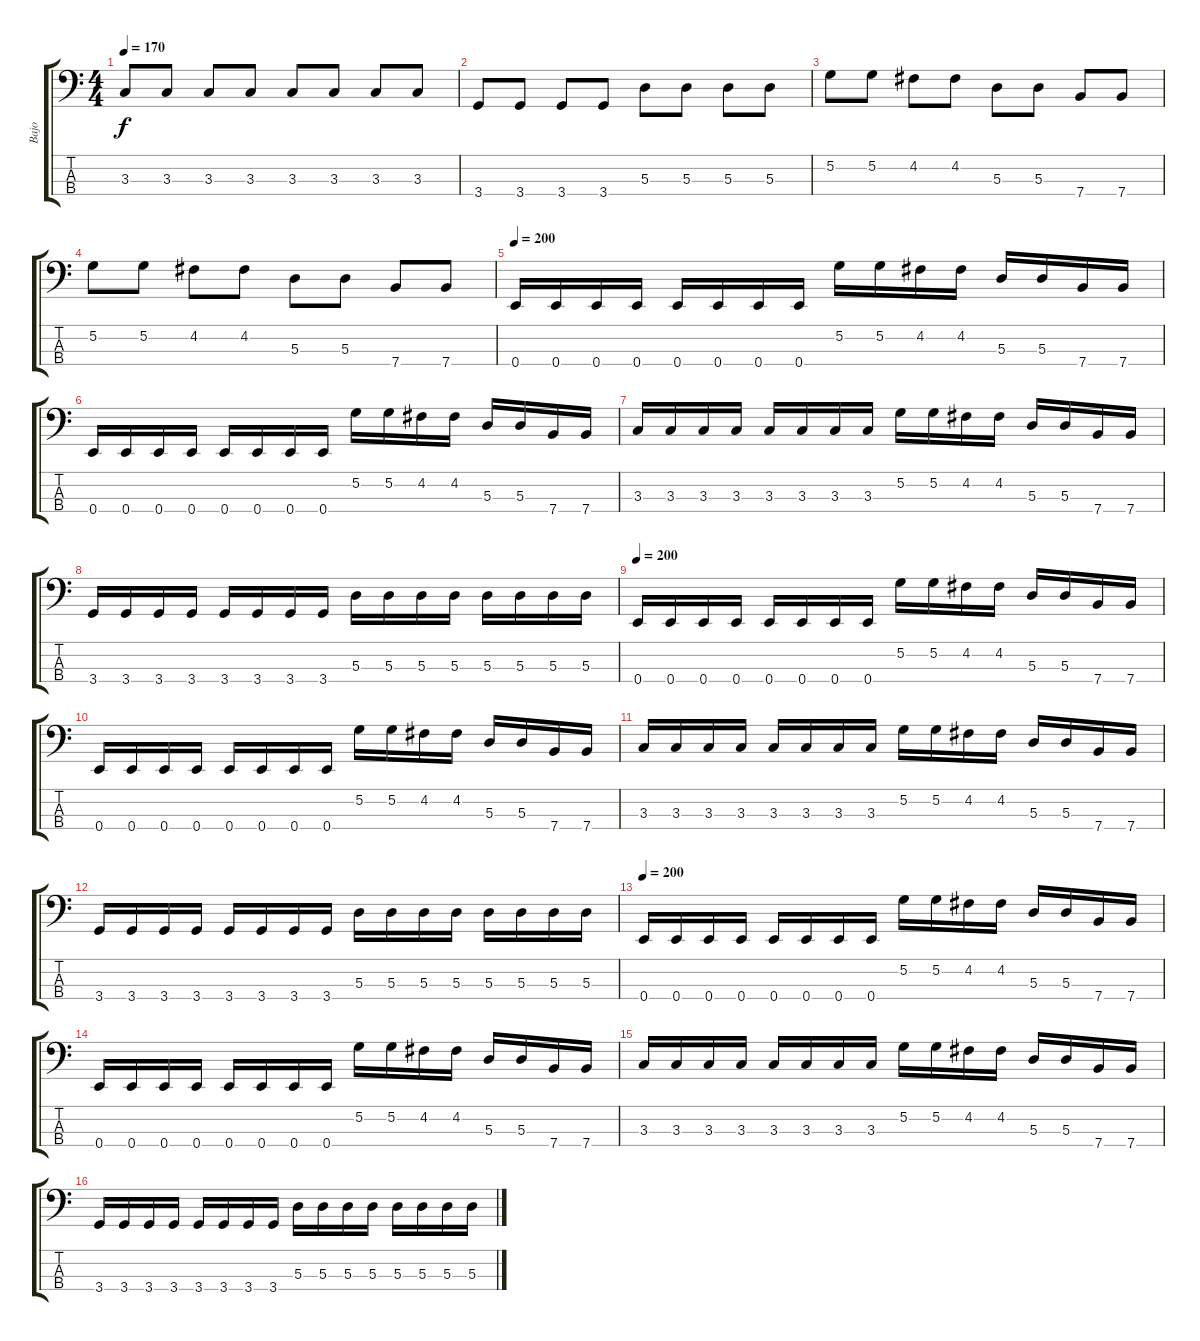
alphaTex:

\track ("Bajo" "Bajo") {instrument electricbasspick}
\staff {score tabs}
\tuning (G2 D2 A1 E1) {hide}
\ts (4 4)
\tempo 170
\clef f4
\ks c
3.3.8{dy f} 3.3.8 3.3.8 3.3.8 3.3.8 3.3.8 3.3.8 3.3.8 |
3.4.8 3.4.8 3.4.8 3.4.8 5.3.8 5.3.8 5.3.8 5.3.8 |
5.2.8 5.2.8 4.2.8 4.2.8 5.3.8 5.3.8 7.4.8 7.4.8 |
5.2.8 5.2.8 4.2.8 4.2.8 5.3.8 5.3.8 7.4.8 7.4.8 |
\tempo 200
0.4.16 0.4.16 0.4.16 0.4.16 0.4.16 0.4.16 0.4.16 0.4.16 5.2.16 5.2.16 4.2.16 4.2.16 5.3.16 5.3.16 7.4.16 7.4.16 |
0.4.16 0.4.16 0.4.16 0.4.16 0.4.16 0.4.16 0.4.16 0.4.16 5.2.16 5.2.16 4.2.16 4.2.16 5.3.16 5.3.16 7.4.16 7.4.16 |
3.3.16 3.3.16 3.3.16 3.3.16 3.3.16 3.3.16 3.3.16 3.3.16 5.2.16 5.2.16 4.2.16 4.2.16 5.3.16 5.3.16 7.4.16 7.4.16 |
3.4.16 3.4.16 3.4.16 3.4.16 3.4.16 3.4.16 3.4.16 3.4.16 5.3.16 5.3.16 5.3.16 5.3.16 5.3.16 5.3.16 5.3.16 5.3.16 |
\tempo 200
0.4.16 0.4.16 0.4.16 0.4.16 0.4.16 0.4.16 0.4.16 0.4.16 5.2.16 5.2.16 4.2.16 4.2.16 5.3.16 5.3.16 7.4.16 7.4.16 |
0.4.16 0.4.16 0.4.16 0.4.16 0.4.16 0.4.16 0.4.16 0.4.16 5.2.16 5.2.16 4.2.16 4.2.16 5.3.16 5.3.16 7.4.16 7.4.16 |
3.3.16 3.3.16 3.3.16 3.3.16 3.3.16 3.3.16 3.3.16 3.3.16 5.2.16 5.2.16 4.2.16 4.2.16 5.3.16 5.3.16 7.4.16 7.4.16 |
3.4.16 3.4.16 3.4.16 3.4.16 3.4.16 3.4.16 3.4.16 3.4.16 5.3.16 5.3.16 5.3.16 5.3.16 5.3.16 5.3.16 5.3.16 5.3.16 |
\tempo 200
0.4.16 0.4.16 0.4.16 0.4.16 0.4.16 0.4.16 0.4.16 0.4.16 5.2.16 5.2.16 4.2.16 4.2.16 5.3.16 5.3.16 7.4.16 7.4.16 |
0.4.16 0.4.16 0.4.16 0.4.16 0.4.16 0.4.16 0.4.16 0.4.16 5.2.16 5.2.16 4.2.16 4.2.16 5.3.16 5.3.16 7.4.16 7.4.16 |
3.3.16 3.3.16 3.3.16 3.3.16 3.3.16 3.3.16 3.3.16 3.3.16 5.2.16 5.2.16 4.2.16 4.2.16 5.3.16 5.3.16 7.4.16 7.4.16 |
3.4.16 3.4.16 3.4.16 3.4.16 3.4.16 3.4.16 3.4.16 3.4.16 5.3.16 5.3.16 5.3.16 5.3.16 5.3.16 5.3.16 5.3.16 5.3.16
